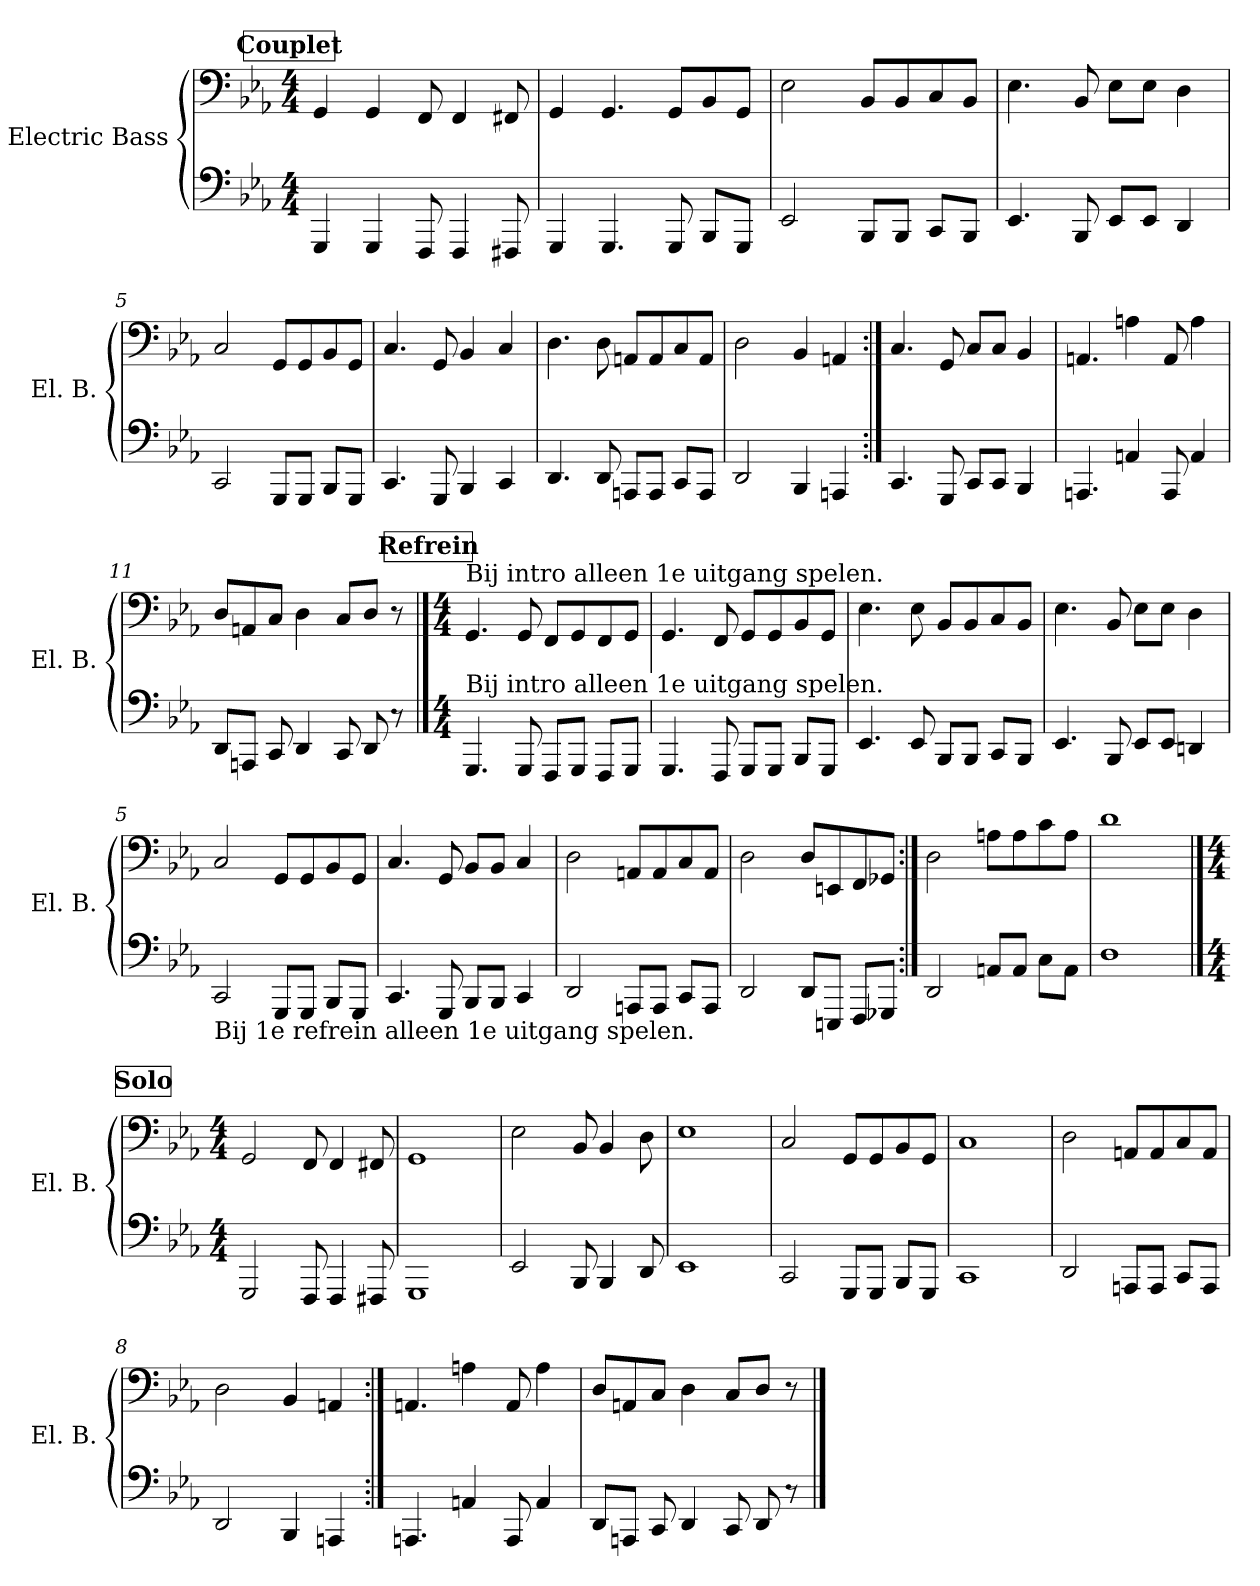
**kern	**kern
*part1	*part1
*staff2	*staff1
*I"Electric Bass	*
*I'El. B.	*
*stria4	*
*	*clefF4
*ITrd7c12	*ITrd7c12
*k[b-e-a-]	*k[b-e-a-]
*M4/4	*M4/4
*MM120	*MM120
!!LO:REH:place=s1:a:B:fs=14:t=Couplet
=1	=1
4GGGG	4GGG/
4GGGG	4GGG/
8FFFF	8FFF/
4FFFF	4FFF/
8FFFF#	8FFF#X/
=2	=2
4GGGG	4GGG/
4.GGGG	4.GGG/
8GGGG	8GGG/L
8BBBB-L	8BBB-/
8GGGGJ	8GGG/J
=3	=3
2EEE-	2EE-\
8BBBB-L	8BBB-/L
8BBBB-J	8BBB-/
8CCCL	8CC/
8BBBB-J	8BBB-/J
=4	=4
4.EEE-	4.EE-\
8BBBB-	8BBB-/
8EEE-L	8EE-\L
8EEE-J	8EE-\J
4DDD	4DD\
!!LO:LB:g=z
=5	=5
2CCC	2CC/
8GGGGL	8GGG/L
8GGGGJ	8GGG/
8BBBB-L	8BBB-/
8GGGGJ	8GGG/J
=6	=6
4.CCC	4.CC/
8GGGG	8GGG/
4BBBB-	4BBB-/
4CCC	4CC/
=7	=7
4.DDD	4.DD\
8DDD	8DD\
8AAAAL	8AAAn/L
8AAAAJ	8AAA/
8CCCL	8CC/
8AAAAJ	8AAA/J
=8	=8
2DDD	2DD\
4BBBB-	4BBB-/
4AAAA	4AAAn/
!!LO:LB:g=z
=9:|!	=9:|!
4.CCC	4.CC/
8GGGG	8GGG/
8CCCL	8CC/L
8CCCJ	8CC/J
4BBBB-	4BBB-/
=10	=10
4.AAAA	4.AAAn/
4AAA	4AAn\
8AAAA	8AAA/
4AAA	4AA\
=11	=11
8DDDL	8DD/L
8AAAAJ	8AAAn/
8CCC	8CC/J
4DDD	4DD\
8CCC	8CC/L
8DDD	8DD/J
8r	8r
!!LO:LB:g=z
!!LO:REH:place=s1:a:B:fs=14:t=Refrein
==1	==1
*stria4	*
*M4/4	*M4/4
!	!LO:TX:a:t=Bij intro alleen 1e uitgang spelen.
!LO:TX:a:t=Bij intro alleen 1e uitgang spelen.	!
4.GGGG	4.GGG/
8GGGG	8GGG/
8FFFFL	8FFF/L
8GGGGJ	8GGG/
8FFFFL	8FFF/
8GGGGJ	8GGG/J
=2	=2
4.GGGG	4.GGG/
8FFFF	8FFF/
8GGGGL	8GGG/L
8GGGGJ	8GGG/
8BBBB-L	8BBB-/
8GGGGJ	8GGG/J
=3	=3
4.EEE-	4.EE-\
8EEE-	8EE-\
8BBBB-L	8BBB-/L
8BBBB-J	8BBB-/
8CCCL	8CC/
8BBBB-J	8BBB-/J
=4	=4
4.EEE-	4.EE-\
8BBBB-	8BBB-/
8EEE-L	8EE-\L
8EEE-J	8EE-\J
4DDDn	4DD\
!!LO:LB:g=z
=5	=5
!LO:TX:b:t=Bij 1e refrein alleen 1e uitgang spelen.	!
2CCC	2CC/
8GGGGL	8GGG/L
8GGGGJ	8GGG/
8BBBB-L	8BBB-/
8GGGGJ	8GGG/J
=6	=6
4.CCC	4.CC/
8GGGG	8GGG/
8BBBB-L	8BBB-/L
8BBBB-J	8BBB-/J
4CCC	4CC/
=7	=7
2DDD	2DD\
8AAAAL	8AAAn/L
8AAAAJ	8AAA/
8CCCL	8CC/
8AAAAJ	8AAA/J
=8	=8
2DDD	2DD\
8DDDL	8DD/L
8EEEEJ	8EEEn/
8FFFFL	8FFF/
8GGGG-XJ	8GGG-X/J
=9:|!	=9:|!
2DDD	2DD\
8AAAL	8AAn\L
8AAAJ	8AA\
8CCL	8C\
8AAAJ	8AA\J
=10	=10
1DD	1D
!!LO:PB:g=z
!!LO:REH:place=s1:a:B:fs=14:t=Solo
==1	==1
*stria4	*
*M4/4	*M4/4
2GGGG	2GGG/
8FFFF	8FFF/
4FFFF	4FFF/
8FFFF#X	8FFF#X/
=2	=2
1GGGG	1GGG
=3	=3
2EEE-	2EE-\
8BBBB-	8BBB-/
4BBBB-	4BBB-/
8DDD	8DD\
=4	=4
1EEE-	1EE-
!!LO:LB:g=z
=5	=5
2CCC	2CC/
8GGGGL	8GGG/L
8GGGGJ	8GGG/
8BBBB-L	8BBB-/
8GGGGJ	8GGG/J
=6	=6
1CCC	1CC
=7	=7
2DDD	2DD\
8AAAAL	8AAAn/L
8AAAAJ	8AAA/
8CCCL	8CC/
8AAAAJ	8AAA/J
=8	=8
2DDD	2DD\
4BBBB-	4BBB-/
4AAAA	4AAAn/
=9:|!	=9:|!
4.AAAA	4.AAAn/
4AAA	4AAn\
8AAAA	8AAA/
4AAA	4AA\
=10	=10
8DDDL	8DD/L
8AAAAJ	8AAAn/
8CCC	8CC/J
4DDD	4DD\
8CCC	8CC/L
8DDD	8DD/J
8r	8r
==	==
*-	*-
